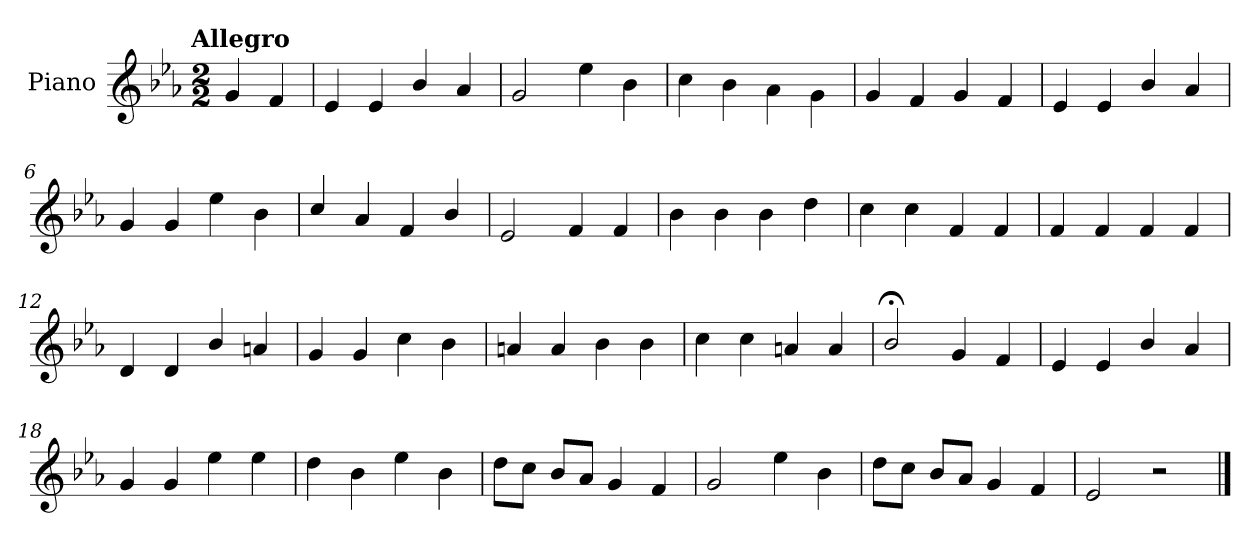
**kern
*part1
*staff1
*I"Piano
*I'Pno.
*clefG2
*k[b-e-a-]
!!LO:TX:omd:t=Allegro
*M2/2
*MM144
=
4g/
4f/
=1
4e-/
4e-/
4b-/
4a-/
=2
2g/
4ee-\
4b-\
=3
4cc\
4b-\
4a-\
4g\
=4
4g/
4f/
4g/
4f/
!!LO:LB:g=z
=5
4e-/
4e-/
4b-/
4a-/
=6
4g/
4g/
4ee-\
4b-\
=7
4cc/
4a-/
4f/
4b-/
=8
2e-/
4f/
4f/
=9
4b-\
4b-\
4b-\
4dd\
=10
4cc\
4cc\
4f/
4f/
!!LO:LB:g=z
=11
4f/
4f/
4f/
4f/
=12
4d/
4d/
4b-/
4an/
=13
4g/
4g/
4cc\
4b-\
=14
4an/
4a/
4b-\
4b-\
=15
4cc\
4cc\
4an/
4a/
!!LO:LB:g=z
=16
2b-;</
4g/
4f/
=17
4e-/
4e-/
4b-/
4a-/
=18
4g/
4g/
4ee-\
4ee-\
=19
4dd\
4b-\
4ee-\
4b-\
!!LO:LB:g=z
=20
8dd\L
8cc\J
8b-/L
8a-/J
4g/
4f/
=21
2g/
4ee-\
4b-\
=22
8dd\L
8cc\J
8b-/L
8a-/J
4g/
4f/
=23
2e-/
2r
==
*-
